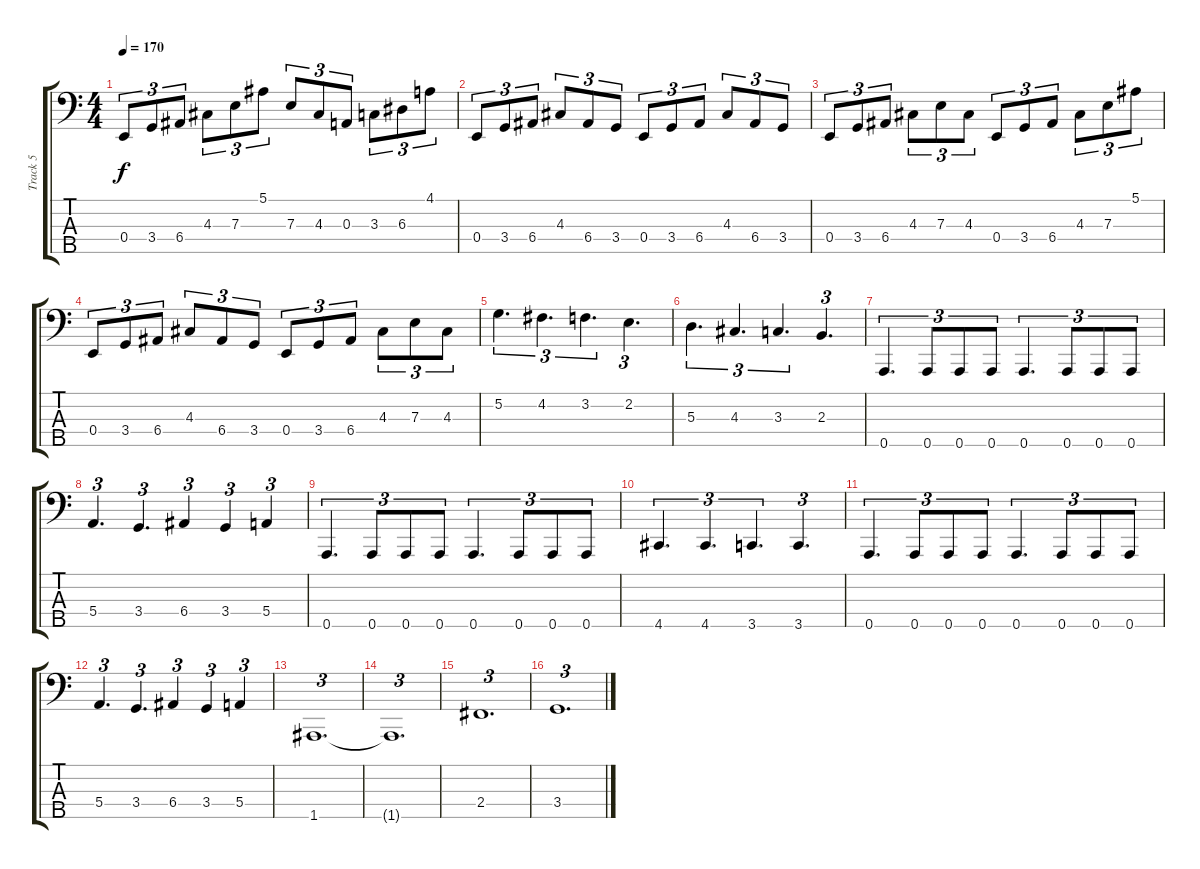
\track ("Track 5" "Track 5") {instrument electricbasspick}
\staff {score tabs}
\tuning (F2 D2 A1 E1 A0) {hide}
\ts (4 4)
\tempo 170
\clef f4
\ks c
0.4.8{tu (3 2) dy f} 3.4.8{tu (3 2)} 6.4.8{tu (3 2)} 4.3.8{tu (3 2)} 7.3.8{tu (3 2)} 5.1.8{tu (3 2)} 7.3.8{tu (3 2)} 4.3.8{tu (3 2)} 0.3.8{tu (3 2)} 3.3.8{tu (3 2)} 6.3.8{tu (3 2)} 4.1.8{tu (3 2)} |
0.4.8{tu (3 2)} 3.4.8{tu (3 2)} 6.4.8{tu (3 2)} 4.3.8{tu (3 2)} 6.4.8{tu (3 2)} 3.4.8{tu (3 2)} 0.4.8{tu (3 2)} 3.4.8{tu (3 2)} 6.4.8{tu (3 2)} 4.3.8{tu (3 2)} 6.4.8{tu (3 2)} 3.4.8{tu (3 2)} |
0.4.8{tu (3 2)} 3.4.8{tu (3 2)} 6.4.8{tu (3 2)} 4.3.8{tu (3 2)} 7.3.8{tu (3 2)} 4.3.8{tu (3 2)} 0.4.8{tu (3 2)} 3.4.8{tu (3 2)} 6.4.8{tu (3 2)} 4.3.8{tu (3 2)} 7.3.8{tu (3 2)} 5.1.8{tu (3 2)} |
0.4.8{tu (3 2)} 3.4.8{tu (3 2)} 6.4.8{tu (3 2)} 4.3.8{tu (3 2)} 6.4.8{tu (3 2)} 3.4.8{tu (3 2)} 0.4.8{tu (3 2)} 3.4.8{tu (3 2)} 6.4.8{tu (3 2)} 4.3.8{tu (3 2)} 7.3.8{tu (3 2)} 4.3.8{tu (3 2)} |
5.2.4{d tu (3 2)} 4.2.4{d tu (3 2)} 3.2.4{d tu (3 2)} 2.2.4{d tu (3 2)} |
5.3.4{d tu (3 2)} 4.3.4{d tu (3 2)} 3.3.4{d tu (3 2)} 2.3.4{d tu (3 2)} |
0.5.4{d tu (3 2)} 0.5.8{tu (3 2)} 0.5.8{tu (3 2)} 0.5.8{tu (3 2)} 0.5.4{d tu (3 2)} 0.5.8{tu (3 2)} 0.5.8{tu (3 2)} 0.5.8{tu (3 2)} |
5.4.4{d tu (3 2)} 3.4.4{d tu (3 2)} 6.4.4{tu (3 2)} 3.4.4{tu (3 2)} 5.4.4{tu (3 2)} |
0.5.4{d tu (3 2)} 0.5.8{tu (3 2)} 0.5.8{tu (3 2)} 0.5.8{tu (3 2)} 0.5.4{d tu (3 2)} 0.5.8{tu (3 2)} 0.5.8{tu (3 2)} 0.5.8{tu (3 2)} |
4.5.4{d tu (3 2)} 4.5.4{d tu (3 2)} 3.5.4{d tu (3 2)} 3.5.4{d tu (3 2)} |
0.5.4{d tu (3 2)} 0.5.8{tu (3 2)} 0.5.8{tu (3 2)} 0.5.8{tu (3 2)} 0.5.4{d tu (3 2)} 0.5.8{tu (3 2)} 0.5.8{tu (3 2)} 0.5.8{tu (3 2)} |
5.4.4{d tu (3 2)} 3.4.4{d tu (3 2)} 6.4.4{tu (3 2)} 3.4.4{tu (3 2)} 5.4.4{tu (3 2)} |
1.5.1{d tu (3 2)} |
1.5{t}.1{d tu (3 2)} |
2.4.1{d tu (3 2)} |
3.4.1{d tu (3 2)}
